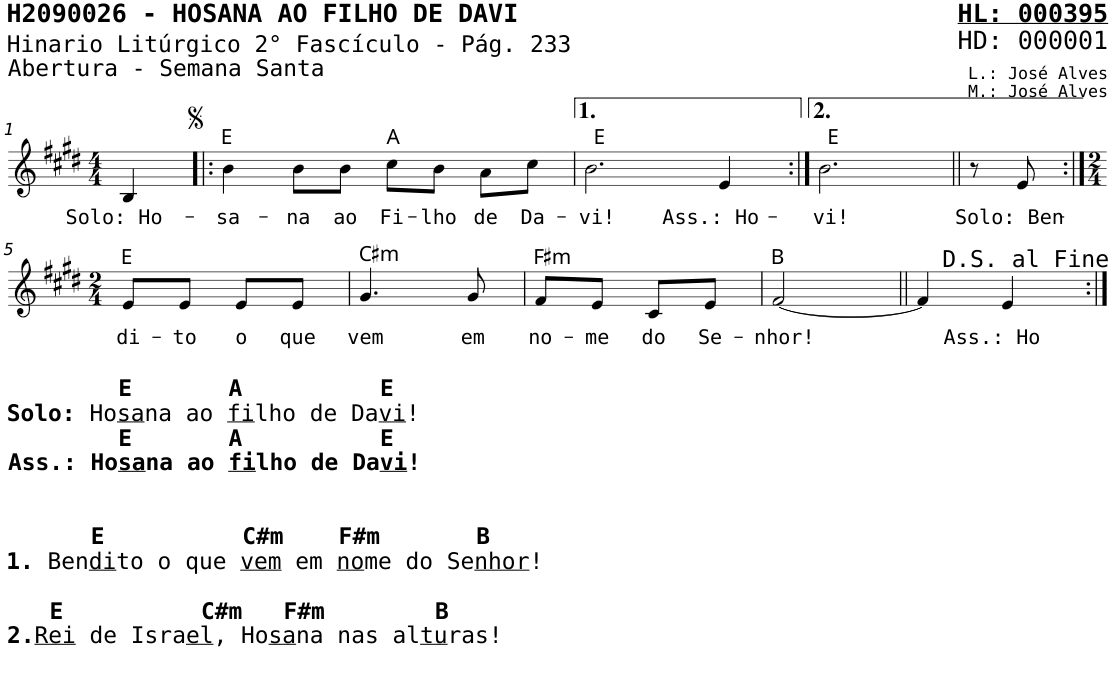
**kern	**text	**harte
*part1	*part1	*part1
*staff1	*staff1	*
*I"Voz	*	*
*I'V	*	*
*stria5	*	*
*clefG2	*	*
*k[f#c#g#d#]	*	*
*M4/4	*	*
=1	=1	=1
!	!LO:LY:b	!
4B/	Solo: Ho-	.
=2!|:	=2!|:	=2!|:
!	!LO:LY:b	!
4b\	-sa-	E:maj
!	!LO:LY:b	!
8b\L	-na	.
!	!LO:LY:b	!
8b\J	ao	.
!	!LO:LY:b	!
8cc#\L	Fi-	A:maj
!	!LO:LY:b	!
8b\J	-lho	.
!	!LO:LY:b	!
8a\L	de	.
!	!LO:LY:b	!
8cc#\J	Da-	.
=3	=3	=3
!	!LO:LY:b	!
2.b\	-vi!	E:maj
!	!LO:LY:b	!
4e/	Ass.: Ho-	.
=4:|!	=4:|!	=4:|!
!	!LO:LY:b	!
2.b\	vi!	E:maj
8r	.	.
!	!LO:LY:b	!
8e/	Solo: Ben-	.
!!LO:LB:g=z
=5:|!	=5:|!	=5:|!
*M2/4	*	*
!LO:TX:b:B:t=E       A          E	!	!
!LO:TX:b:t=Solo&colon;	!	!
!LO:TX:b:t=Ho	!	!
!LO:TX:b:t=sa	!	!
!LO:TX:b:t=na ao	!	!
!LO:TX:b:t=fi	!	!
!LO:TX:b:t=lho de Da	!	!
!LO:TX:b:t=vi	!	!
!LO:TX:b:t=!	!	!
!LO:TX:b:B:t=E       A          E	!	!
!LO:TX:b:t=Ass.&colon; Ho	!	!
!LO:TX:b:t=sa	!	!
!LO:TX:b:t=na ao	!	!
!LO:TX:b:t=fi	!	!
!LO:TX:b:t=lho de Da	!	!
!LO:TX:b:t=vi	!	!
!LO:TX:b:t=!	!	!
!LO:TX:b:t=E          C#m    F#m       B	!	!
!LO:TX:b:t=1.	!	!
!LO:TX:b:t=Ben	!	!
!LO:TX:b:t=di	!	!
!LO:TX:b:t=to o que	!	!
!LO:TX:b:t=vem	!	!
!LO:TX:b:t=em	!	!
!LO:TX:b:t=no	!	!
!LO:TX:b:t=me do Se	!	!
!LO:TX:b:t=nhor	!	!
!LO:TX:b:t=!	!	!
!LO:TX:b:B:t=E          C#m   F#m        B	!	!
!LO:TX:b:t=2.	!	!
!LO:TX:b:t=Rei	!	!
!LO:TX:b:t=de Isra	!	!
!LO:TX:b:t=el	!	!
!LO:TX:b:t=, Ho	!	!
!LO:TX:b:t=sa	!	!
!LO:TX:b:t=na nas al	!	!
!LO:TX:b:t=tu	!	!
!LO:TX:b:t=ras!	!	!
!	!LO:LY:b	!
8e/L	-di-	E:maj
!	!LO:LY:b	!
8e/J	-to	.
!	!LO:LY:b	!
8e/L	o	.
!	!LO:LY:b	!
8e/J	que	.
=6	=6	=6
!	!LO:LY:b	!LO:H:kt=m
4.g#/	vem	C#:min
!	!LO:LY:b	!
8g#/	em	.
=7	=7	=7
!	!LO:LY:b	!LO:H:kt=m
8f#/L	no-	F#:min
!	!LO:LY:b	!
8e/J	-me	.
!	!LO:LY:b	!
8c#/L	do	.
!	!LO:LY:b	!
8e/J	Se-	.
=8	=8	=8
!	!LO:LY:b	!
[2f#/	-nhor!	B:maj
=9||	=9||	=9||
4f#/]	.	.
!	!LO:LY:b	!
4e/	Ass.: Ho	.
=:|!	=:|!	=:|!
*-	*-	*-
